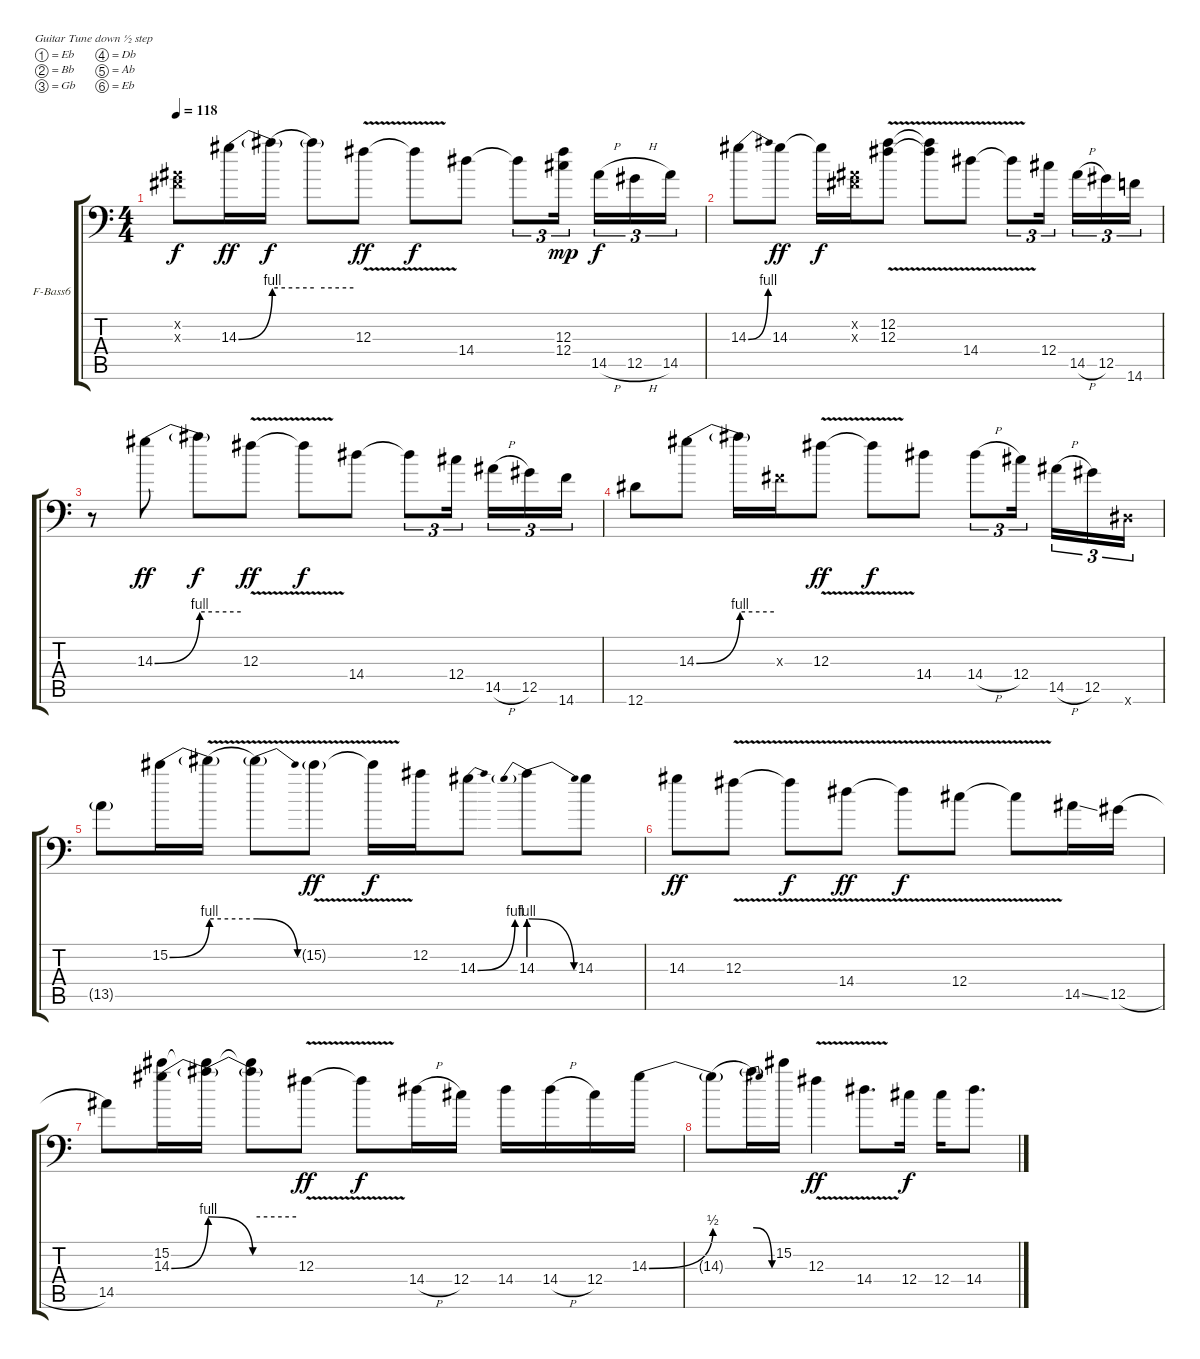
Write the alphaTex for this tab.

\bracketExtendMode groupsimilarinstruments
\firstSystemTrackNameOrientation horizontal
\otherSystemsTrackNameOrientation horizontal
\track ("Overdub" "F-Bass6") {instrument fretlessbass}
\staff {score tabs}
\tuning (Eb4 Bb3 Gb3 Db3 Ab2 Eb2)
\ts (4 4)
\tempo 118
\clef f4
\ks c
(0.2{x} 0.3{x}).8{dy f} 14.3{be (bend 0 0 60 4)}.16{dy ff} 14.3{be (hold 0 4 60 4) t}.16{dy f} 14.3{be (hold 0 4 60 4) t}.8 12.3{v}.8{dy ff} 12.3{v t}.8{dy f} 14.4.8 14.4{t}.8{tu (3 2)} (12.3 12.4).16{tu (3 2) dy mp} 14.5{h}.16{tu (3 2) dy f} 12.5{h}.16{tu (3 2)} 14.5.16{tu (3 2)} |
14.3{be (bend 0 0 60 4)}.8 14.3.8{dy ff} 14.3{t}.16{dy f} (0.2{x} 0.3{x}).16 (12.2{v} 12.3{v}).8 (12.2{v t} 12.3{v t}).8 14.4{v}.8 14.4{v t}.8{tu (3 2)} 12.4.16{tu (3 2)} 14.5{h}.16{tu (3 2)} 12.5.16{tu (3 2)} 14.6.16{tu (3 2)} |
r.8 14.3{be (bend 0 0 60 4)}.8{dy ff} 14.3{be (hold 0 4 60 4) t}.8{dy f} 12.3{v}.8{dy ff} 12.3{v t}.8{dy f} 14.4.8 14.4{t}.8{tu (3 2)} 12.4.16{tu (3 2)} 14.5{h}.16{tu (3 2)} 12.5.16{tu (3 2)} 14.6.16{tu (3 2)} |
12.6.8 14.3{be (bend 0 0 60 4)}.8 14.3{be (hold 0 4 60 4) t}.16 0.3{x}.16 12.3{v}.8{dy ff} 12.3{v t}.8{dy f} 14.4.8 14.4{h}.8{tu (3 2)} 12.4.16{tu (3 2)} 14.5{h}.16{tu (3 2)} 12.5.16{tu (3 2)} 0.6{x}.16{tu (3 2)} |
13.5{g}.8 15.2{be (bend 0 0 60 4)}.16 15.2{be (hold 0 4 60 4) v t}.16 15.2{be (release 0 4 60 0) t}.8 15.2{v g}.8{dy ff} 15.2{v t}.16{dy f} 12.2.16 14.3{be (bend 0 0 60 4)}.8 14.3{be (prebendrelease 0 4 60 0)}.8 14.3.8 |
14.3.8{dy ff} 12.3{v}.8 12.3{v t}.8{dy f} 14.4{v}.8{dy ff} 14.4{v t}.8{dy f} 12.4{v}.8 12.4{v t}.8 14.5{ss}.16 12.5{h}.16 |
14.5.8 (15.2 14.3{be (bend 0 0 60 4)}).16 (15.2{t} 14.3{be (release 0 4 60 0) t}).16 (15.2{t} 14.3{be (hold 0 4 60 4) t}).8 12.3{v}.8{dy ff} 12.3{v t}.8{dy f} 14.4{h}.16 12.4.16 14.4.16 14.4{h}.16 12.4.16 14.3{be (bend 0 0 60 2)}.16 |
14.3{be (hold 0 0 60 0) t}.8 14.3{be (release 0 2 60 0) t}.16 15.2.16 12.3{v}.4{dy ff} 14.4{v}.8{d} 12.4.16{dy f} 12.4.16 14.4.8{d}
